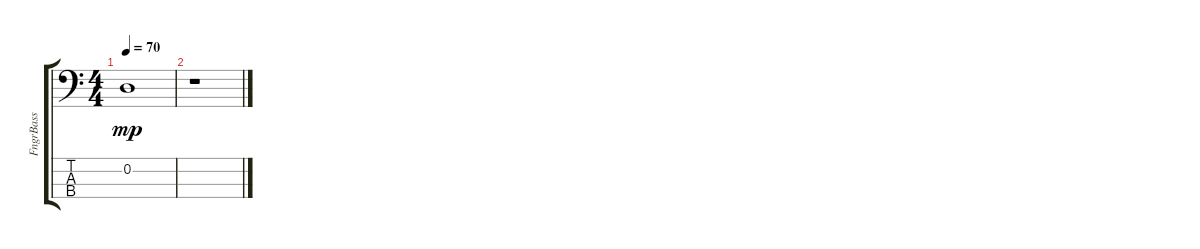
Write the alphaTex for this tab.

\track ("FngrBass" "FngrBass") {instrument electricbassfinger}
\staff {score tabs}
\tuning (G2 D2 A1 E1) {hide}
\ts (4 4)
\tempo 70
\clef f4
\ks c
0.2.1{dy mp} |
r.1
